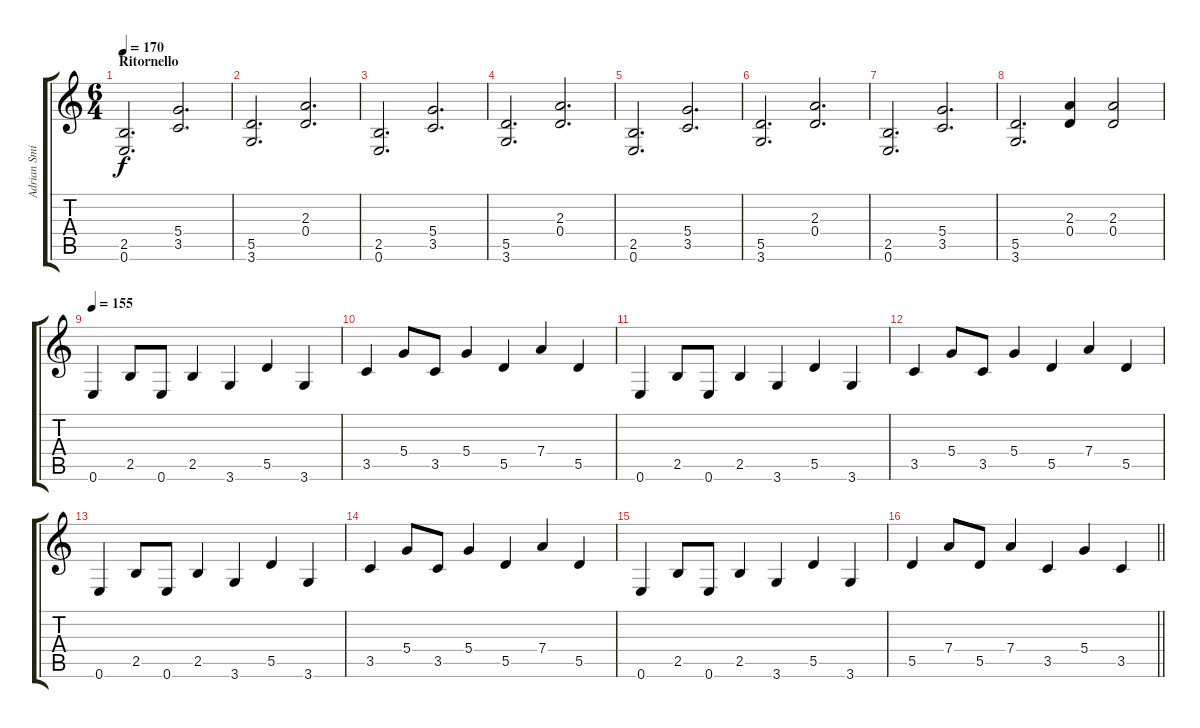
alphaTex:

\track ("Adrian Smith" "Adrian Smi") {instrument distortionguitar}
\staff {score tabs}
\tuning (E4 B3 G3 D3 A2 E2) {hide}
\ts (6 4)
\section ("" "Ritornello")
\tempo 170
\clef g2
\ks c
(2.5 0.6).2{d dy f instrument distortionguitar} (5.4 3.5).2{d} |
(5.5 3.6).2{d} (2.3 0.4).2{d} |
(2.5 0.6).2{d} (5.4 3.5).2{d} |
(5.5 3.6).2{d} (2.3 0.4).2{d} |
(2.5 0.6).2{d} (5.4 3.5).2{d} |
(5.5 3.6).2{d} (2.3 0.4).2{d} |
(2.5 0.6).2{d} (5.4 3.5).2{d} |
(5.5 3.6).2{d} (2.3 0.4).4 (2.3 0.4).2 |
\tempo 155
0.6.4{instrument electricguitarclean} 2.5.8 0.6.8 2.5.4 3.6.4 5.5.4 3.6.4 |
3.5.4 5.4.8 3.5.8 5.4.4 5.5.4 7.4.4 5.5.4 |
0.6.4 2.5.8 0.6.8 2.5.4 3.6.4 5.5.4 3.6.4 |
3.5.4 5.4.8 3.5.8 5.4.4 5.5.4 7.4.4 5.5.4 |
0.6.4 2.5.8 0.6.8 2.5.4 3.6.4 5.5.4 3.6.4 |
3.5.4 5.4.8 3.5.8 5.4.4 5.5.4 7.4.4 5.5.4 |
0.6.4 2.5.8 0.6.8 2.5.4 3.6.4 5.5.4 3.6.4 |
\barLineRight lightlight
5.5.4 7.4.8 5.5.8 7.4.4 3.5.4 5.4.4 3.5.4
